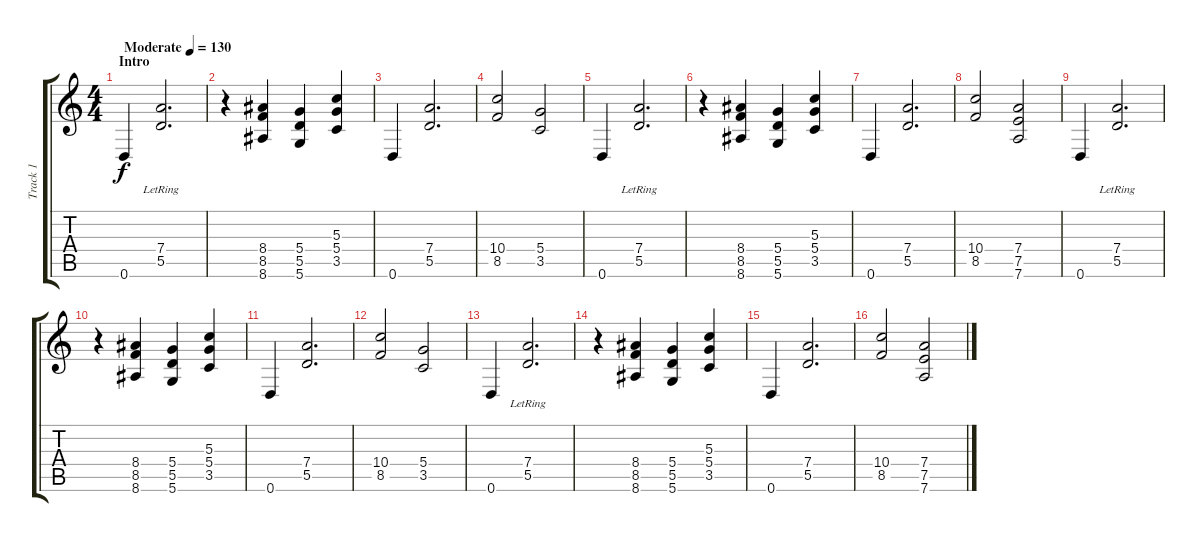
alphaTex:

\track ("Track 1" "Track 1") {instrument distortionguitar}
\staff {score tabs}
\tuning (E4 B3 G3 D3 A2 D2) {hide}
\ts (4 4)
\section ("" "Intro")
\tempo (130 "Moderate")
\clef g2
\ks c
0.6.4{dy f instrument distortionguitar} (7.4 5.5{lr}).2{d} |
r.4 (8.4 8.5 8.6).4 (5.4 5.5 5.6).4 (5.3 5.4 3.5).4 |
0.6.4 (7.4 5.5).2{d} |
(10.4 8.5).2 (5.4 3.5).2 |
0.6.4 (7.4 5.5{lr}).2{d} |
r.4 (8.4 8.5 8.6).4 (5.4 5.5 5.6).4 (5.3 5.4 3.5).4 |
0.6.4 (7.4 5.5).2{d} |
(10.4 8.5).2 (7.4 7.5 7.6).2 |
0.6.4 (7.4 5.5{lr}).2{d} |
r.4 (8.4 8.5 8.6).4 (5.4 5.5 5.6).4 (5.3 5.4 3.5).4 |
0.6.4 (7.4 5.5).2{d} |
(10.4 8.5).2 (5.4 3.5).2 |
0.6.4 (7.4 5.5{lr}).2{d} |
r.4 (8.4 8.5 8.6).4 (5.4 5.5 5.6).4 (5.3 5.4 3.5).4 |
0.6.4 (7.4 5.5).2{d} |
(10.4 8.5).2 (7.4 7.5 7.6).2
